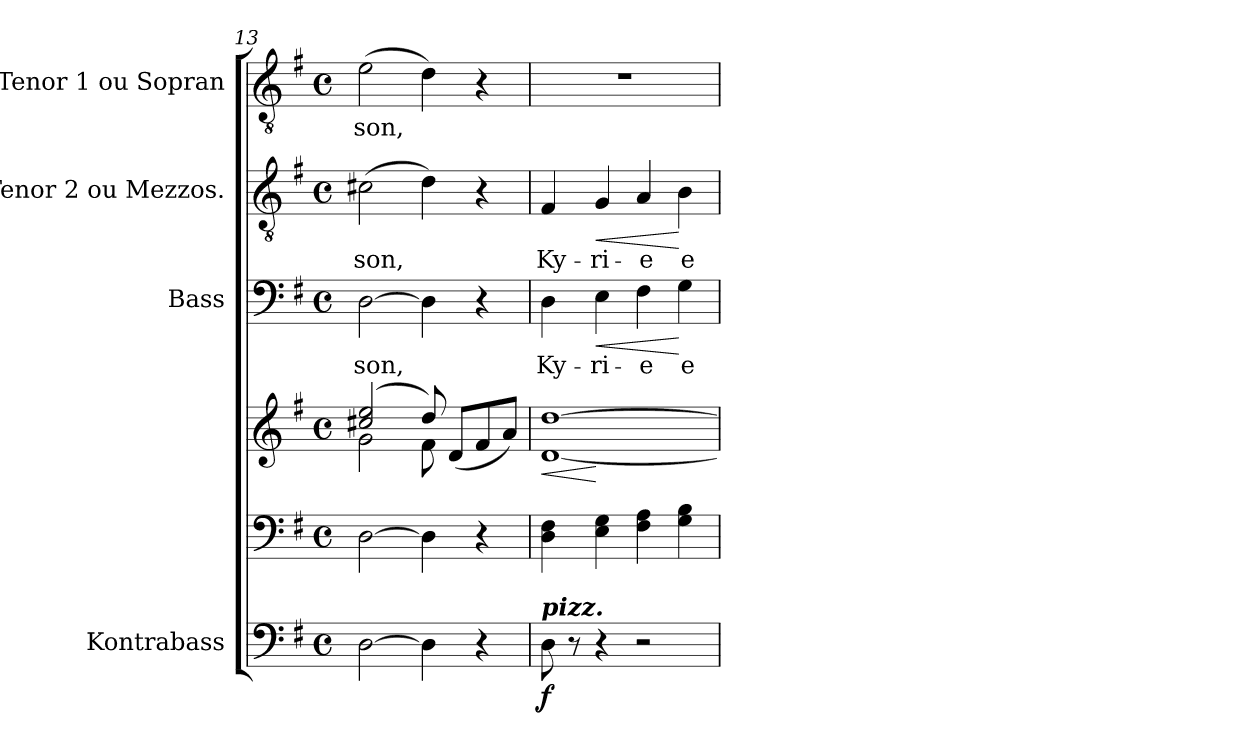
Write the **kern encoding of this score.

**kern	**dynam	**kern	**kern	**dynam	**kern	**text	**dynam	**kern	**text	**dynam	**kern	**text
*part5	*part5	*part4	*part4	*part4	*part3	*part3	*part3	*part2	*part2	*part2	*part1	*part1
*staff6	*staff6	*staff5	*staff4	*staff4/5	*staff3	*staff3	*staff3	*staff2	*staff2	*staff2	*staff1	*staff1
*I"Kontrabass	*	*	*	*	*I"Bass	*	*	*I"Tenor 2 ou Mezzos.	*	*	*I"Tenor 1 ou Sopran	*
*I'Kb.	*	*	*	*	*	*	*	*	*	*	*	*
*clefF4	*	*clefF4	*clefG2	*	*clefF4	*	*	*clefGv2	*	*	*clefGv2	*
*ITrd7c12	*	*	*	*	*	*	*	*	*	*	*	*
*k[f#]	*	*k[f#]	*k[f#]	*	*k[f#]	*	*	*k[f#]	*	*	*k[f#]	*
*G:	*	*G:	*G:	*	*G:	*	*	*G:	*	*	*G:	*
*M4/4	*	*M4/4	*M4/4	*	*M4/4	*	*	*M4/4	*	*	*M4/4	*
*met(c)	*	*met(c)	*met(c)	*	*met(c)	*	*	*met(c)	*	*	*met(c)	*
=13	=13	=13	=13	=13	=13	=13	=13	=13	=13	=13	=13	=13
*	*	*	*^	*	*	*	*	*	*	*	*	*
!	!	!	!	!	!	!	!LO:LY:b	!	!	!LO:LY:b	!	!	!LO:LY:b
[2DD\	.	[2D\	(2cc#X/ 2ee/	2g\	.	[2D\	-son,	.	(>2c#X\	-son,	.	(>2e\	-son,
4DD\]	.	4D\]	8dd/)	8f#\	.	4D\]	.	.	4d\)	.	.	4d\)	.
.	.	.	4.ryy	(<8d/L	.	.	.	.	.	.	.	.	.
4r	.	4r	.	8f#/	.	4r	.	.	4r	.	.	4r	.
.	.	.	.	8a/J)	.	.	.	.	.	.	.	.	.
!!LO:PB:g=z
=14	=14	=14	=14	=14	=14	=14	=14	=14	=14	=14	=14	=14	=14
!LO:TX:a:Bi:t=pizz.	!	!	!	!	!	!	!	!	!	!	!	!	!
!	!LO:DY:b	!	!	!	!LO:HP:b	!	!LO:LY:b	!	!	!LO:LY:b	!	!	!
*	*	*	*v	*v	*	*	*	*	*	*	*	*	*
8DD\	f	4D\ 4F#\	[1d [1dd	<	4D\	Ky-	.	4F#/	Ky-	.	1r	.
8r	.	.	.	.	.	.	.	.	.	.	.	.
!	!	!	!	!	!	!LO:LY:b	!LO:HP:b	!	!LO:LY:b	!LO:HP:b	!	!
4r	.	4E\ 4G\	.	[	4E\	-ri-	<	4G/	-ri-	<	.	.
!	!	!	!	!	!	!LO:LY:b	!	!	!LO:LY:b	!	!	!
2r	.	4F#\ 4A\	.	.	4F#\	-e	.	4A/	-e	.	.	.
!	!	!	!	!	!	!LO:LY:b	!	!	!LO:LY:b	!	!	!
.	.	4G\ 4B\	.	.	4G\	e-	[	4B\	e-	[	.	.
=	=	=	=	=	=	=	=	=	=	=	=	=
*-	*-	*-	*-	*-	*-	*-	*-	*-	*-	*-	*-	*-
